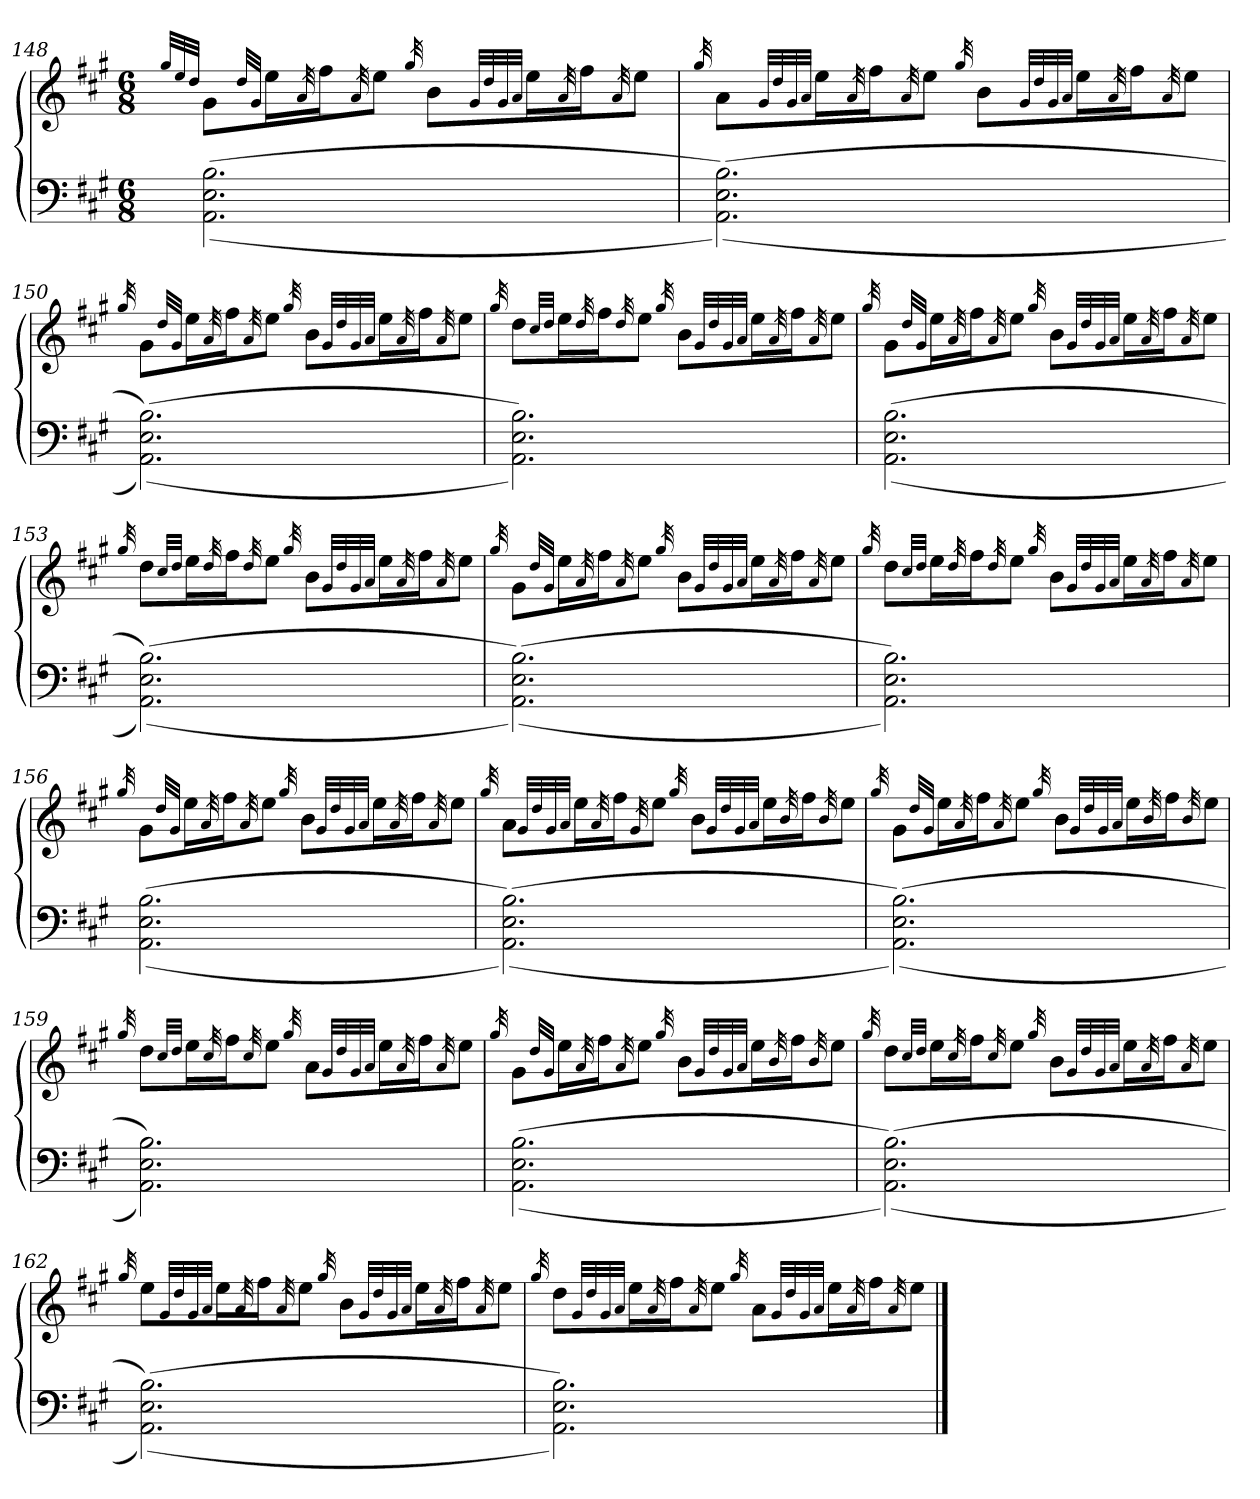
**kern	**kern
*part2	*part1
*staff2	*staff1
*clefF4	*clefG2
*k[f#c#g#]	*k[f#c#g#]
*M6/8	*M6/8
=148	=148
.	32qgg#/LLL
.	32qee/
.	32qdd/JJJ
((2.AA\ 2.E\ 2.B\	8g#\L
.	32qdd/LLL
.	32qg#/JJJ
.	16ee\L
.	32qa/
.	16ff#\J
.	32qa/
.	8ee\J
.	32qgg#/
.	8b\L
.	32qg#/LLL
.	32qdd/
.	32qg#/
.	32qa/JJJ
.	16ee\L
.	32qa/
.	16ff#\J
.	32qa/
.	8ee\J
!!LO:PB:g=z
=149	=149
.	32qgg#/
((2.AA\ 2.E\ 2.B\))	8a\L
.	32qg#/LLL
.	32qdd/
.	32qg#/
.	32qa/JJJ
.	16ee\L
.	32qa/
.	16ff#\J
.	32qa/
.	8ee\J
.	32qgg#/
.	8b\L
.	32qg#/LLL
.	32qdd/
.	32qg#/
.	32qa/JJJ
.	16ee\L
.	32qa/
.	16ff#\J
.	32qa/
.	8ee\J
=150	=150
.	32qgg#/
((2.AA\ 2.E\ 2.B\))	8g#\L
.	32qdd/LLL
.	32qg#/JJJ
.	16ee\L
.	32qa/
.	16ff#\J
.	32qa/
.	8ee\J
.	32qgg#/
.	8b\L
.	32qg#/LLL
.	32qdd/
.	32qg#/
.	32qa/JJJ
.	16ee\L
.	32qa/
.	16ff#\J
.	32qa/
.	8ee\J
!!LO:LB:g=z
=151	=151
.	32qgg#/
2.AA\ 2.E\ 2.B\))	8dd\L
.	32qcc#/LLL
.	32qdd/JJJ
.	16ee\L
.	32qdd/
.	16ff#\J
.	32qdd/
.	8ee\J
.	32qgg#/
.	8b\L
.	32qg#/LLL
.	32qdd/
.	32qg#/
.	32qa/JJJ
.	16ee\L
.	32qa/
.	16ff#\J
.	32qa/
.	8ee\J
=152	=152
.	32qgg#/
((2.AA\ 2.E\ 2.B\	8g#\L
.	32qdd/LLL
.	32qg#/JJJ
.	16ee\L
.	32qa/
.	16ff#\J
.	32qa/
.	8ee\J
.	32qgg#/
.	8b\L
.	32qg#/LLL
.	32qdd/
.	32qg#/
.	32qa/JJJ
.	16ee\L
.	32qa/
.	16ff#\J
.	32qa/
.	8ee\J
!!LO:LB:g=z
=153	=153
.	32qgg#/
((2.AA\ 2.E\ 2.B\))	8dd\L
.	32qcc#/LLL
.	32qdd/JJJ
.	16ee\L
.	32qdd/
.	16ff#\J
.	32qdd/
.	8ee\J
.	32qgg#/
.	8b\L
.	32qg#/LLL
.	32qdd/
.	32qg#/
.	32qa/JJJ
.	16ee\L
.	32qa/
.	16ff#\J
.	32qa/
.	8ee\J
=154	=154
.	32qgg#/
((2.AA\ 2.E\ 2.B\))	8g#\L
.	32qdd/LLL
.	32qg#/JJJ
.	16ee\L
.	32qa/
.	16ff#\J
.	32qa/
.	8ee\J
.	32qgg#/
.	8b\L
.	32qg#/LLL
.	32qdd/
.	32qg#/
.	32qa/JJJ
.	16ee\L
.	32qa/
.	16ff#\J
.	32qa/
.	8ee\J
!!LO:LB:g=z
=155	=155
.	32qgg#/
2.AA\ 2.E\ 2.B\))	8dd\L
.	32qcc#/LLL
.	32qdd/JJJ
.	16ee\L
.	32qdd/
.	16ff#\J
.	32qdd/
.	8ee\J
.	32qgg#/
.	8b\L
.	32qg#/LLL
.	32qdd/
.	32qg#/
.	32qa/JJJ
.	16ee\L
.	32qa/
.	16ff#\J
.	32qa/
.	8ee\J
=156	=156
.	32qgg#/
((2.AA\ 2.E\ 2.B\	8g#\L
.	32qdd/LLL
.	32qg#/JJJ
.	16ee\L
.	32qa/
.	16ff#\J
.	32qa/
.	8ee\J
.	32qgg#/
.	8b\L
.	32qg#/LLL
.	32qdd/
.	32qg#/
.	32qa/JJJ
.	16ee\L
.	32qa/
.	16ff#\J
.	32qa/
.	8ee\J
!!LO:LB:g=z
=157	=157
.	32qgg#/
((2.AA\ 2.E\ 2.B\))	8a\L
.	32qg#/LLL
.	32qdd/
.	32qg#/
.	32qa/JJJ
.	16ee\L
.	32qa/
.	16ff#\J
.	32qg#/
.	8ee\J
.	32qgg#/
.	8b\L
.	32qg#/LLL
.	32qdd/
.	32qg#/
.	32qa/JJJ
.	16ee\L
.	32qb/
.	16ff#\J
.	32qb/
.	8ee\J
=158	=158
.	32qgg#/
((2.AA\ 2.E\ 2.B\))	8g#\L
.	32qdd/LLL
.	32qg#/JJJ
.	16ee\L
.	32qa/
.	16ff#\J
.	32qa/
.	8ee\J
.	32qgg#/
.	8b\L
.	32qg#/LLL
.	32qdd/
.	32qg#/
.	32qa/JJJ
.	16ee\L
.	32qb/
.	16ff#\J
.	32qb/
.	8ee\J
!!LO:LB:g=z
=159	=159
.	32qgg#/
2.AA\ 2.E\ 2.B\))	8dd\L
.	32qcc#/LLL
.	32qdd/JJJ
.	16ee\L
.	32qcc#/
.	16ff#\J
.	32qcc#/
.	8ee\J
.	32qgg#/
.	8a\L
.	32qg#/LLL
.	32qdd/
.	32qg#/
.	32qa/JJJ
.	16ee\L
.	32qa/
.	16ff#\J
.	32qa/
.	8ee\J
=160	=160
.	32qgg#/
((2.AA\ 2.E\ 2.B\	8g#\L
.	32qdd/LLL
.	32qg#/JJJ
.	16ee\L
.	32qa/
.	16ff#\J
.	32qa/
.	8ee\J
.	32qgg#/
.	8b\L
.	32qg#/LLL
.	32qdd/
.	32qg#/
.	32qa/JJJ
.	16ee\L
.	32qb/
.	16ff#\J
.	32qb/
.	8ee\J
!!LO:PB:g=z
=161	=161
.	32qgg#/
((2.AA\ 2.E\ 2.B\))	8dd\L
.	32qcc#/LLL
.	32qdd/JJJ
.	16ee\L
.	32qcc#/
.	16ff#\J
.	32qcc#/
.	8ee\J
.	32qgg#/
.	8b\L
.	32qg#/LLL
.	32qdd/
.	32qg#/
.	32qa/JJJ
.	16ee\L
.	32qa/
.	16ff#\J
.	32qa/
.	8ee\J
=162	=162
.	32qgg#/
((2.AA\ 2.E\ 2.B\))	8ee\L
.	32qg#/LLL
.	32qdd/
.	32qg#/
.	32qa/JJJ
.	16ee\L
.	32qa/
.	16ff#\J
.	32qa/
.	8ee\J
.	32qgg#/
.	8b\L
.	32qg#/LLL
.	32qdd/
.	32qg#/
.	32qa/JJJ
.	16ee\L
.	32qa/
.	16ff#\J
.	32qa/
.	8ee\J
!!LO:LB:g=z
=163	=163
.	32qgg#/
2.AA\ 2.E\ 2.B\))	8dd\L
.	32qg#/LLL
.	32qdd/
.	32qg#/
.	32qa/JJJ
.	16ee\L
.	32qa/
.	16ff#\J
.	32qa/
.	8ee\J
.	32qgg#/
.	8a\L
.	32qg#/LLL
.	32qdd/
.	32qg#/
.	32qa/JJJ
.	16ee\L
.	32qa/
.	16ff#\J
.	32qa/
.	8ee\J
==	==
*-	*-
